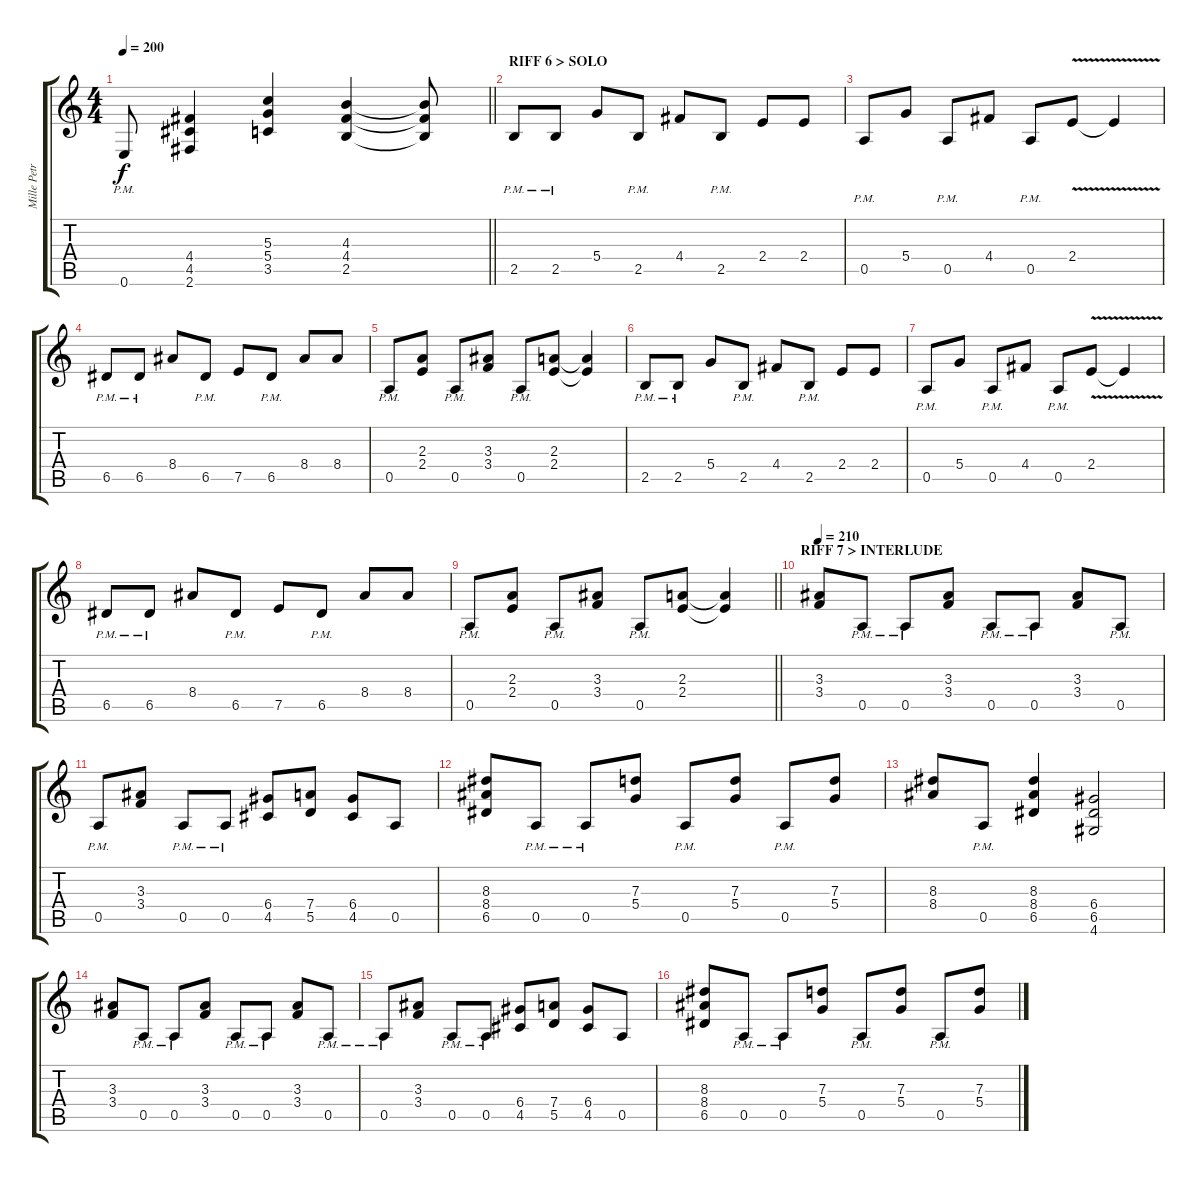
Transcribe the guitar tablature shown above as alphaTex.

\track ("Mille Petrozza" "Mille Petr") {instrument distortionguitar}
\staff {score tabs}
\tuning (E4 B3 G3 D3 A2 E2) {hide}
\ts (4 4)
\tempo 200
\clef g2
\barLineRight lightlight
\ks c
0.6{pm}.8{dy f} (4.4 4.5 2.6).4 (5.3 5.4 3.5).4 (4.3 4.4 2.5).4 (4.3{t} 4.4{t} 2.5{t}).8 |
\section ("" "RIFF 6 > SOLO")
2.5{pm}.8 2.5{pm}.8 5.4.8 2.5{pm}.8 4.4.8 2.5{pm}.8 2.4.8 2.4.8 |
0.5{pm}.8 5.4.8 0.5{pm}.8 4.4.8 0.5{pm}.8 2.4{v}.8 2.4{t}.4 |
6.5{pm}.8 6.5{pm}.8 8.4.8 6.5{pm}.8 7.5.8 6.5{pm}.8 8.4.8 8.4.8 |
0.5{pm}.8 (2.3 2.4).8 0.5{pm}.8 (3.3 3.4).8 0.5{pm}.8 (2.3 2.4).8 (2.3{t} 2.4{t}).4 |
2.5{pm}.8 2.5{pm}.8 5.4.8 2.5{pm}.8 4.4.8 2.5{pm}.8 2.4.8 2.4.8 |
0.5{pm}.8 5.4.8 0.5{pm}.8 4.4.8 0.5{pm}.8 2.4{v}.8 2.4{t}.4 |
6.5{pm}.8 6.5{pm}.8 8.4.8 6.5{pm}.8 7.5.8 6.5{pm}.8 8.4.8 8.4.8 |
\barLineRight lightlight
0.5{pm}.8 (2.3 2.4).8 0.5{pm}.8 (3.3 3.4).8 0.5{pm}.8 (2.3 2.4).8 (2.3{t} 2.4{t}).4 |
\section ("" "RIFF 7 > INTERLUDE")
\tempo 210
(3.3 3.4).8 0.5{pm}.8 0.5{pm}.8 (3.3 3.4).8 0.5{pm}.8 0.5{pm}.8 (3.3 3.4).8 0.5{pm}.8 |
0.5{pm}.8 (3.3 3.4).8 0.5{pm}.8 0.5{pm}.8 (6.4 4.5).8 (7.4 5.5).8 (6.4 4.5).8 0.5.8 |
(8.3 8.4 6.5).8 0.5{pm}.8 0.5{pm}.8 (7.3 5.4).8 0.5{pm}.8 (7.3 5.4).8 0.5{pm}.8 (7.3 5.4).8 |
(8.3 8.4).8 0.5{pm}.8 (8.3 8.4 6.5).4 (6.4 6.5 4.6).2 |
(3.3 3.4).8 0.5{pm}.8 0.5{pm}.8 (3.3 3.4).8 0.5{pm}.8 0.5{pm}.8 (3.3 3.4).8 0.5{pm}.8 |
0.5{pm}.8 (3.3 3.4).8 0.5{pm}.8 0.5{pm}.8 (6.4 4.5).8 (7.4 5.5).8 (6.4 4.5).8 0.5.8 |
(8.3 8.4 6.5).8 0.5{pm}.8 0.5{pm}.8 (7.3 5.4).8 0.5{pm}.8 (7.3 5.4).8 0.5{pm}.8 (7.3 5.4).8
